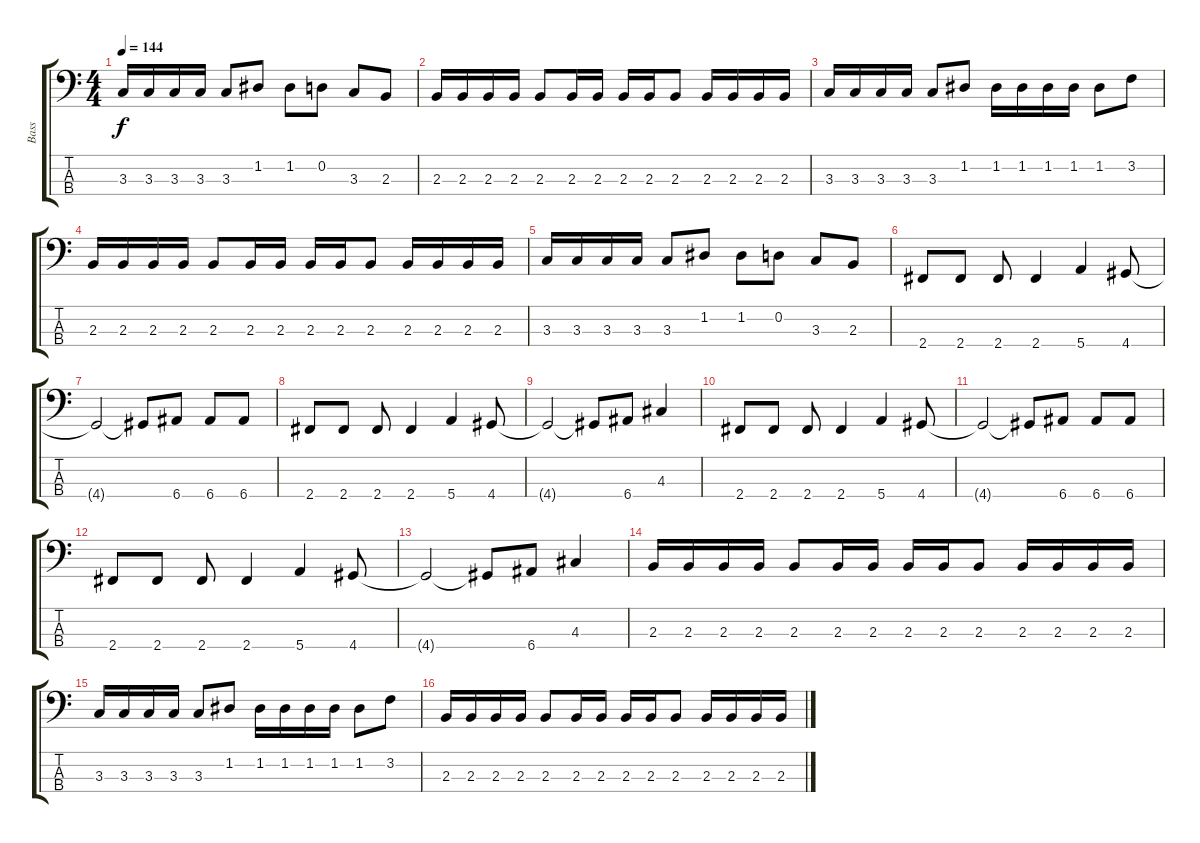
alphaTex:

\track ("Bass" "Bass") {instrument electricbassfinger}
\staff {score tabs}
\tuning (G2 D2 A1 E1) {hide}
\ts (4 4)
\tempo 144
\clef f4
\ks c
3.3.16{dy f} 3.3.16 3.3.16 3.3.16 3.3.8 1.2.8 1.2.8 0.2.8 3.3.8 2.3.8 |
2.3.16 2.3.16 2.3.16 2.3.16 2.3.8 2.3.16 2.3.16 2.3.16 2.3.16 2.3.8 2.3.16 2.3.16 2.3.16 2.3.16 |
3.3.16 3.3.16 3.3.16 3.3.16 3.3.8 1.2.8 1.2.16 1.2.16 1.2.16 1.2.16 1.2.8 3.2.8 |
2.3.16 2.3.16 2.3.16 2.3.16 2.3.8 2.3.16 2.3.16 2.3.16 2.3.16 2.3.8 2.3.16 2.3.16 2.3.16 2.3.16 |
3.3.16 3.3.16 3.3.16 3.3.16 3.3.8 1.2.8 1.2.8 0.2.8 3.3.8 2.3.8 |
2.4.8 2.4.8 2.4.8 2.4.4 5.4.4 4.4.8 |
4.4{t}.2 4.4{t}.8 6.4.8 6.4.8 6.4.8 |
2.4.8 2.4.8 2.4.8 2.4.4 5.4.4 4.4.8 |
4.4{t}.2 4.4{t}.8 6.4.8 4.3.4 |
2.4.8 2.4.8 2.4.8 2.4.4 5.4.4 4.4.8 |
4.4{t}.2 4.4{t}.8 6.4.8 6.4.8 6.4.8 |
2.4.8 2.4.8 2.4.8 2.4.4 5.4.4 4.4.8 |
4.4{t}.2 4.4{t}.8 6.4.8 4.3.4 |
2.3.16 2.3.16 2.3.16 2.3.16 2.3.8 2.3.16 2.3.16 2.3.16 2.3.16 2.3.8 2.3.16 2.3.16 2.3.16 2.3.16 |
3.3.16 3.3.16 3.3.16 3.3.16 3.3.8 1.2.8 1.2.16 1.2.16 1.2.16 1.2.16 1.2.8 3.2.8 |
2.3.16 2.3.16 2.3.16 2.3.16 2.3.8 2.3.16 2.3.16 2.3.16 2.3.16 2.3.8 2.3.16 2.3.16 2.3.16 2.3.16
